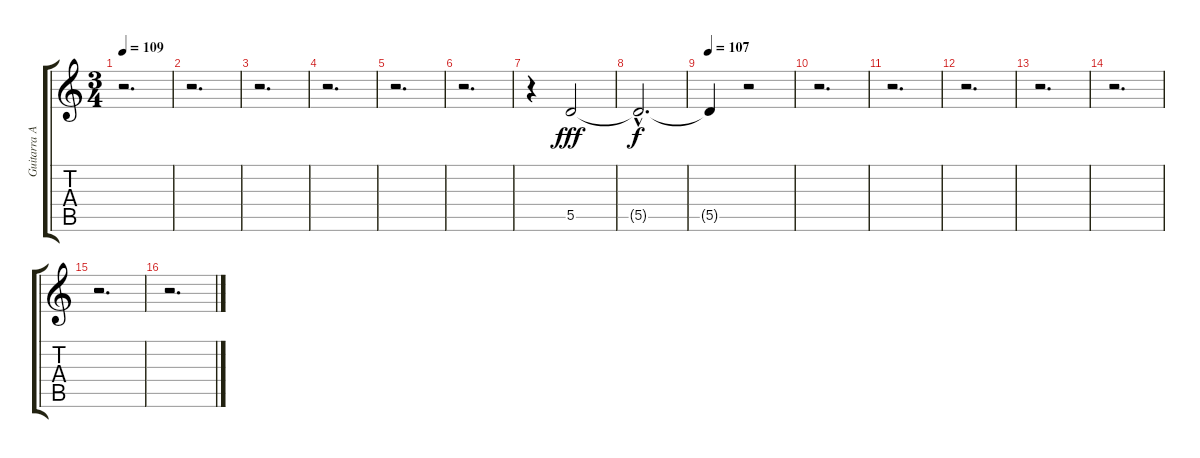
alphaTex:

\track ("Guitarra Aux. " "Guitarra A") {instrument distortionguitar}
\staff {score tabs}
\tuning (E4 B3 G3 D3 A2 E2) {hide}
\ts (3 4)
\tempo 109
\clef g2
\ks c
r.2{d dy fff} |
r.2{d} |
r.2{d} |
r.2{d} |
r.2{d} |
r.2{d} |
r.4 5.5.2{volume 0} |
5.5{hac t}.2{d dy f} |
\tempo 107
5.5{t}.4 r.2 |
r.2{d} |
r.2{d} |
r.2{d} |
r.2{d} |
r.2{d} |
r.2{d} |
r.2{d}
